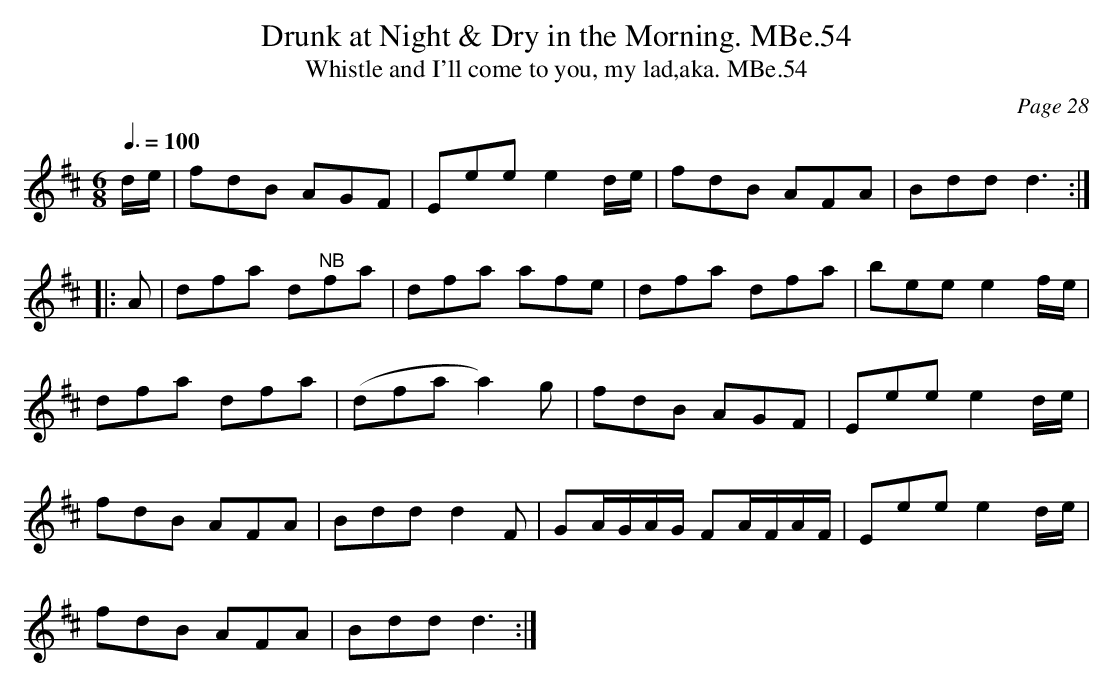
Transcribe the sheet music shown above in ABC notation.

X:1
C:Page 28
T:Drunk at Night & Dry in the Morning. MBe.54
T:Whistle and I'll come to you, my lad,aka. MBe.54
M:6/8
L:1/8
Q:3/8=100
K:D
d/e/|fdB AGF|Eee e2 d/e/|fdB AFA|Bdd d3:|
|:A|dfa d"^NB"fa|dfa afe|dfa dfa|bee e2 f/e/|
dfa dfa|(dfa a2) g|fdB AGF|Eee e2 d/e/|
fdB AFA|Bdd d2 F|GA/G/A/G/ FA/F/A/F/|Eee e2 d/e/|
fdB AFA|Bdd d3:|
